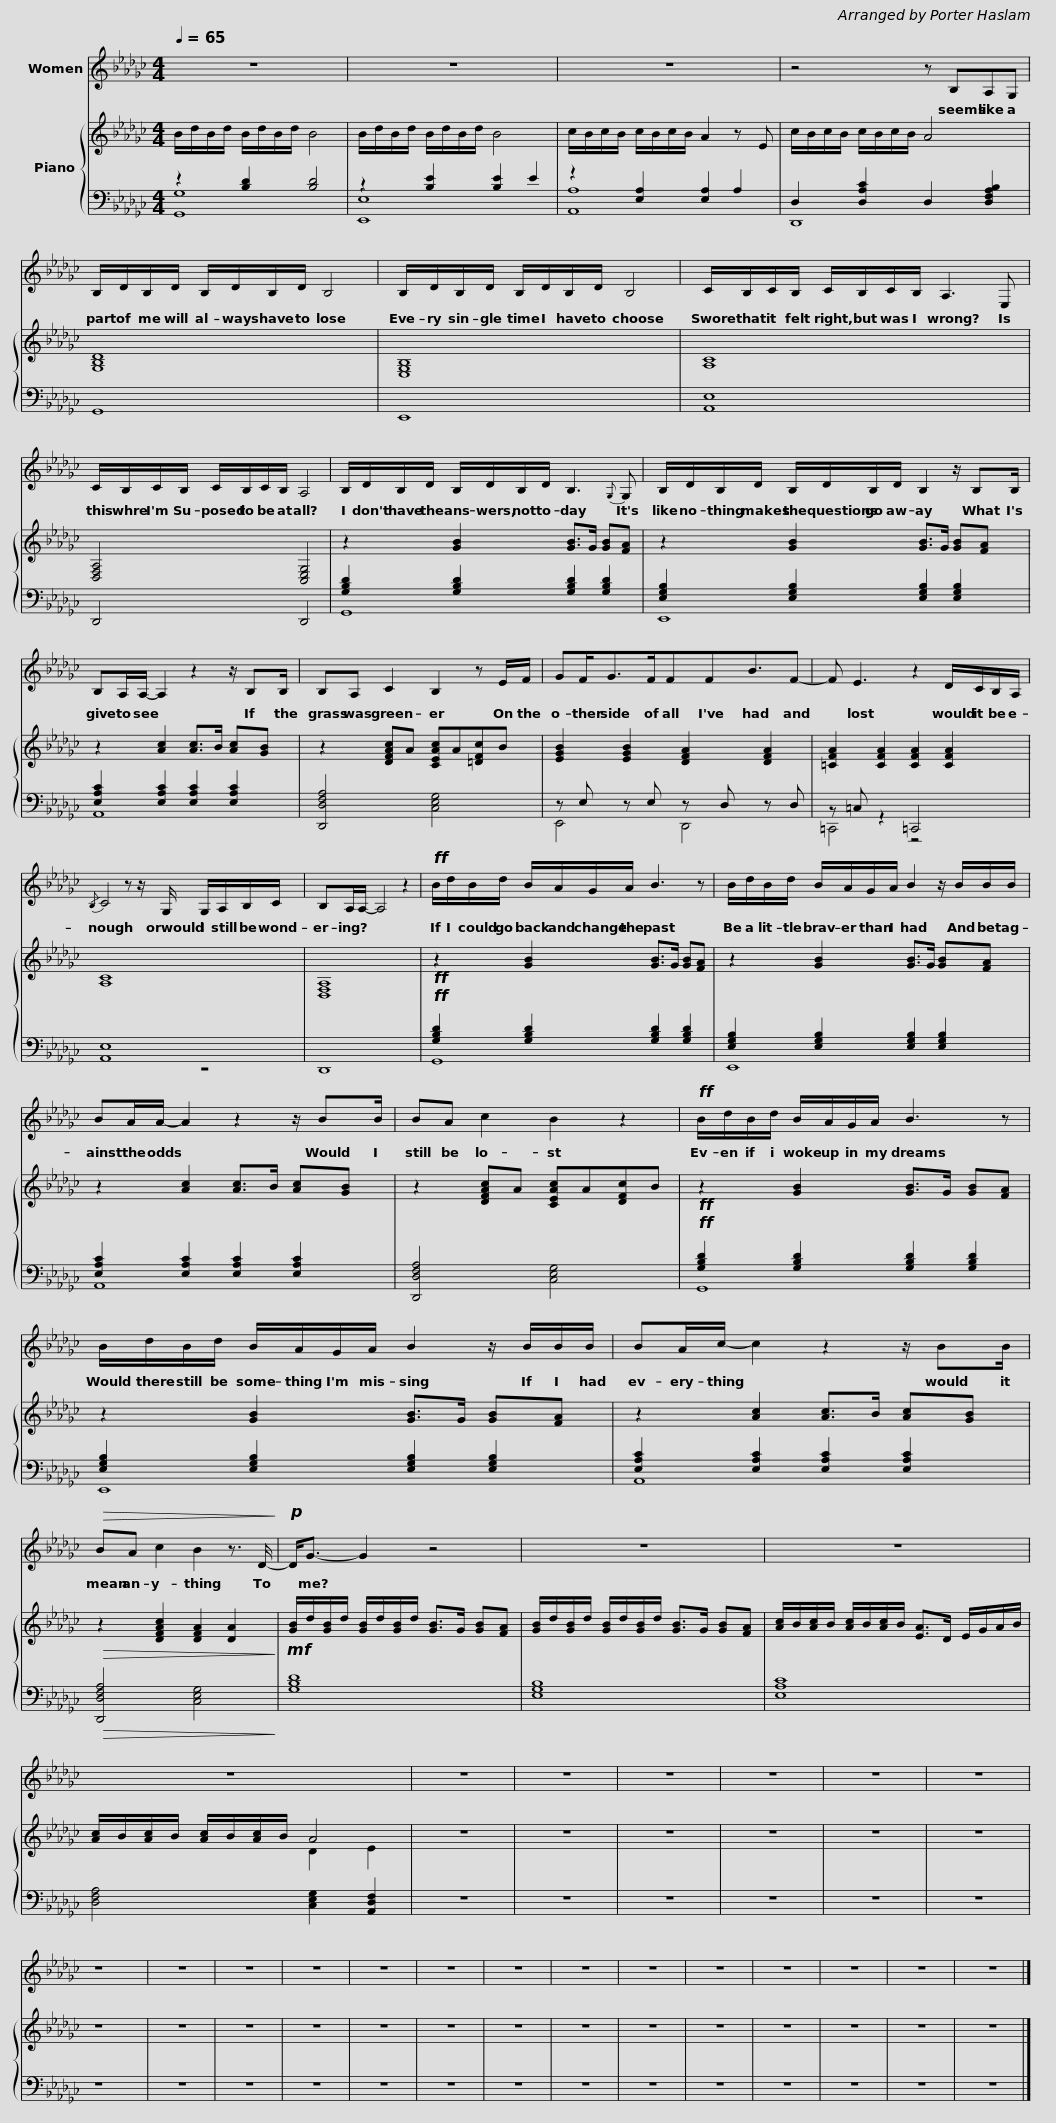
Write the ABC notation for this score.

X:1
%%score 1 { ( 2 5 ) | ( 3 4 ) }
L:1/8
Q:1/4=65
M:4/4
I:linebreak $
K:Gb
V:1 treble
V:2 treble
V:5 treble
V:3 bass
V:4 bass
V:1
 z8 | z8 | z8 |$ z4 z B,A,G, | B,/D/B,/D/ B,/D/B,/D/ B,4 |$ %5
 B,/D/B,/D/ B,/D/B,/D/ B,4 | C/B,/C/B,/ C/B,/C/B,/ A,3 E, |$ C/B,/C/B,/ C/B,/C/B,/ A,4 | B,/D/B,/D/ B,/D/B,/D/ B,3{G,} G, |$ B,/D/B,/D/ B,/D/B,/D/ B,2 z/ B,B,/ | %10
 B,A,/A,/- A,2 z2 z/ B,B,/ |$ B,A, C2 B,2 z E/F/ | GF<GF/FFB3/2F- | F E3 z2 D/C/B,/A,/ |${/B,} C4 z z/ G,/ G,/A,/B,/C/ | %15
 B,A,/A,/- A,4 z2 |$!ff! B/d/B/d/ B/A/G/A/ B3 z | B/d/B/d/ B/A/G/A/ B2 z/ B/B/B/ |$ BA/A/- A2 z2 z/ BB/ | BA c2 B2 z2 | %20
!ff! B/d/B/d/ B/A/G/A/ B3 z |$ B/d/B/d/ B/A/G/A/ B2 z/ B/B/B/ | BA/c/- c2 z2 z/ BB/ |$!>(! BA c2 B2 z3/2 D/-!>)! |!p! D<G- G2 z4 | %25
 z8 |$ z8 | z8 | z8 | z8 | %30
 z8 | z8 | z8 | z8 | z8 |$ %35
 z8 | z8 | z8 | z8 | z8 | %40
 z8 | z8 | z8 | z8 | z8 | %45
 z8 | z8 | z8 |] %48
V:2
 B/d/B/d/ B/d/B/d/ B4 | B/d/B/d/ B/d/B/d/ B4 | c/B/c/B/ c/B/c/B/ A2 z E |$ c/B/c/B/ c/B/c/B/ A4 | [G,B,D]8 |$ %5
 [E,G,B,]8 | [A,C]8 |$ [D,F,A,]4 [C,E,G,]4 | z2 [GB]2 [GB]>G [GB][FA] |$ z2 [GB]2 [GB]>G [GB][FA] | %10
 z2 [Ac]2 [Ac]>B [Ac][GB] |$ z2 [DFAc]A [CEAc]A[=DFc]B | [EGB]2 [EGB]2 [DFA]2 [DFA]2 | [=CFA]2 [CFA]2 [CFA]2 [CFA]2 |$ [A,C]8 | %15
 [D,F,A,]8 |$!ff! z2 [GB]2 [GB]>G [GB][FA] | z2 [GB]2 [GB]>G [GB][FA] |$ z2 [Ac]2 [Ac]>B [Ac][GB] | z2 [DFAc]A [CEAc]A[DFc]B | %20
!ff! z2 [GB]2 [GB]>G [GB][FA] |$ z2 [GB]2 [GB]>G [GB][FA] | z2 [Ac]2 [Ac]>B [Ac][GB] |$!>(! z2 [DFAc]2 [DFA]2 [DA]2!>)! |!mf! [GB]/d/[GB]/d/ [GB]/d/[GB]/d/ [GB]>G [GB][FA] | %25
 [GB]/d/[GB]/d/ [GB]/d/[GB]/d/ [GB]>G [GB][FA] |$ [Ac]/B/[Ac]/B/ [Ac]/B/[Ac]/B/ [EA]>D E/G/A/B/ | [Ac]/B/[Ac]/B/ [Ac]/B/[Ac]/B/ A4 | z8 | z8 | %30
 z8 | z8 | z8 | z8 | z8 |$ %35
 z8 | z8 | z8 | z8 | z8 | %40
 z8 | z8 | z8 | z8 | z8 | %45
 z8 | z8 | z8 |] %48
V:3
 z2 [B,D]2 [B,D]4 | z2 [B,E]2 [B,E]2 E2 | z2 [E,A,]2 [E,A,]2 A,2 |$ D,2 [D,A,C]2 D,2 [D,F,A,B,]2 | G,,8 |$ %5
 E,,8 | [A,,E,]8 |$ D,,4 D,,4 | [G,B,D]2 [G,B,D]2 [G,B,D]2 [G,B,D]2 |$ [E,G,B,]2 [E,G,B,]2 [E,G,B,]2 [E,G,B,]2 | %10
 [E,A,C]2 [E,A,C]2 [E,A,C]2 [E,A,C]2 |$ [D,,D,F,A,]4 [C,E,G,]4 | z E, z E, z D, z D, | z =C, z2 =C,,4 |$ [A,,E,]8 | %15
 D,,8 |$!ff! [G,B,D]2 [G,B,D]2 [G,B,D]2 [G,B,D]2 | [E,G,B,]2 [E,G,B,]2 [E,G,B,]2 [E,G,B,]2 |$ [E,A,C]2 [E,A,C]2 [E,A,C]2 [E,A,C]2 | [D,,D,F,A,]4 [C,E,G,]4 | %20
!ff! [G,B,D]2 [G,B,D]2 [G,B,D]2 [G,B,D]2 |$ [E,G,B,]2 [E,G,B,]2 [E,G,B,]2 [E,G,B,]2 | [E,A,C]2 [E,A,C]2 [E,A,C]2 [E,A,C]2 |$!>(! [D,,D,F,A,]4 [C,E,G,]4!>)! | [G,B,D]8 | %25
 [E,G,B,]8 |$ [E,A,C]8 | [D,F,A,]4 [C,E,G,]2 [A,,D,F,]2 | z8 | z8 | %30
 z8 | z8 | z8 | z8 | z8 |$ %35
 z8 | z8 | z8 | z8 | z8 | %40
 z8 | z8 | z8 | z8 | z8 | %45
 z8 | z8 | z8 |] %48
V:4
 [G,,G,]8 | [E,,E,]8 | [A,,A,]8 |$ D,,8 | x8 |$ %5
 x8 | x8 |$ x8 | G,,8 |$ E,,8 | %10
 A,,8 |$ x8 | E,,4 D,,4 | =C,,4 z4 |$ z8 | %15
 x8 |$ G,,8 | E,,8 |$ A,,8 | x8 | %20
 G,,8 |$ E,,8 | A,,8 |$ x8 | x8 | %25
 x8 |$ x8 | x8 | x8 | x8 | %30
 x8 | x8 | x8 | x8 | x8 |$ %35
 x8 | x8 | x8 | x8 | x8 | %40
 x8 | x8 | x8 | x8 | x8 | %45
 x8 | x8 | x8 |] %48
V:5
 x8 | x8 | x8 |$ x8 | x8 |$ %5
 x8 | x8 |$ x8 | x8 |$ x8 | %10
 x8 |$ x8 | x8 | x8 |$ x8 | %15
 x8 |$ x8 | x8 |$ x8 | x8 | %20
 x8 |$ x8 | x8 |$ x8 | x8 | %25
 x8 |$ x8 | x4 D2 E2 | x8 | x8 | %30
 x8 | x8 | x8 | x8 | x8 |$ %35
 x8 | x8 | x8 | x8 | x8 | %40
 x8 | x8 | x8 | x8 | x8 | %45
 x8 | x8 | x8 |] %48
